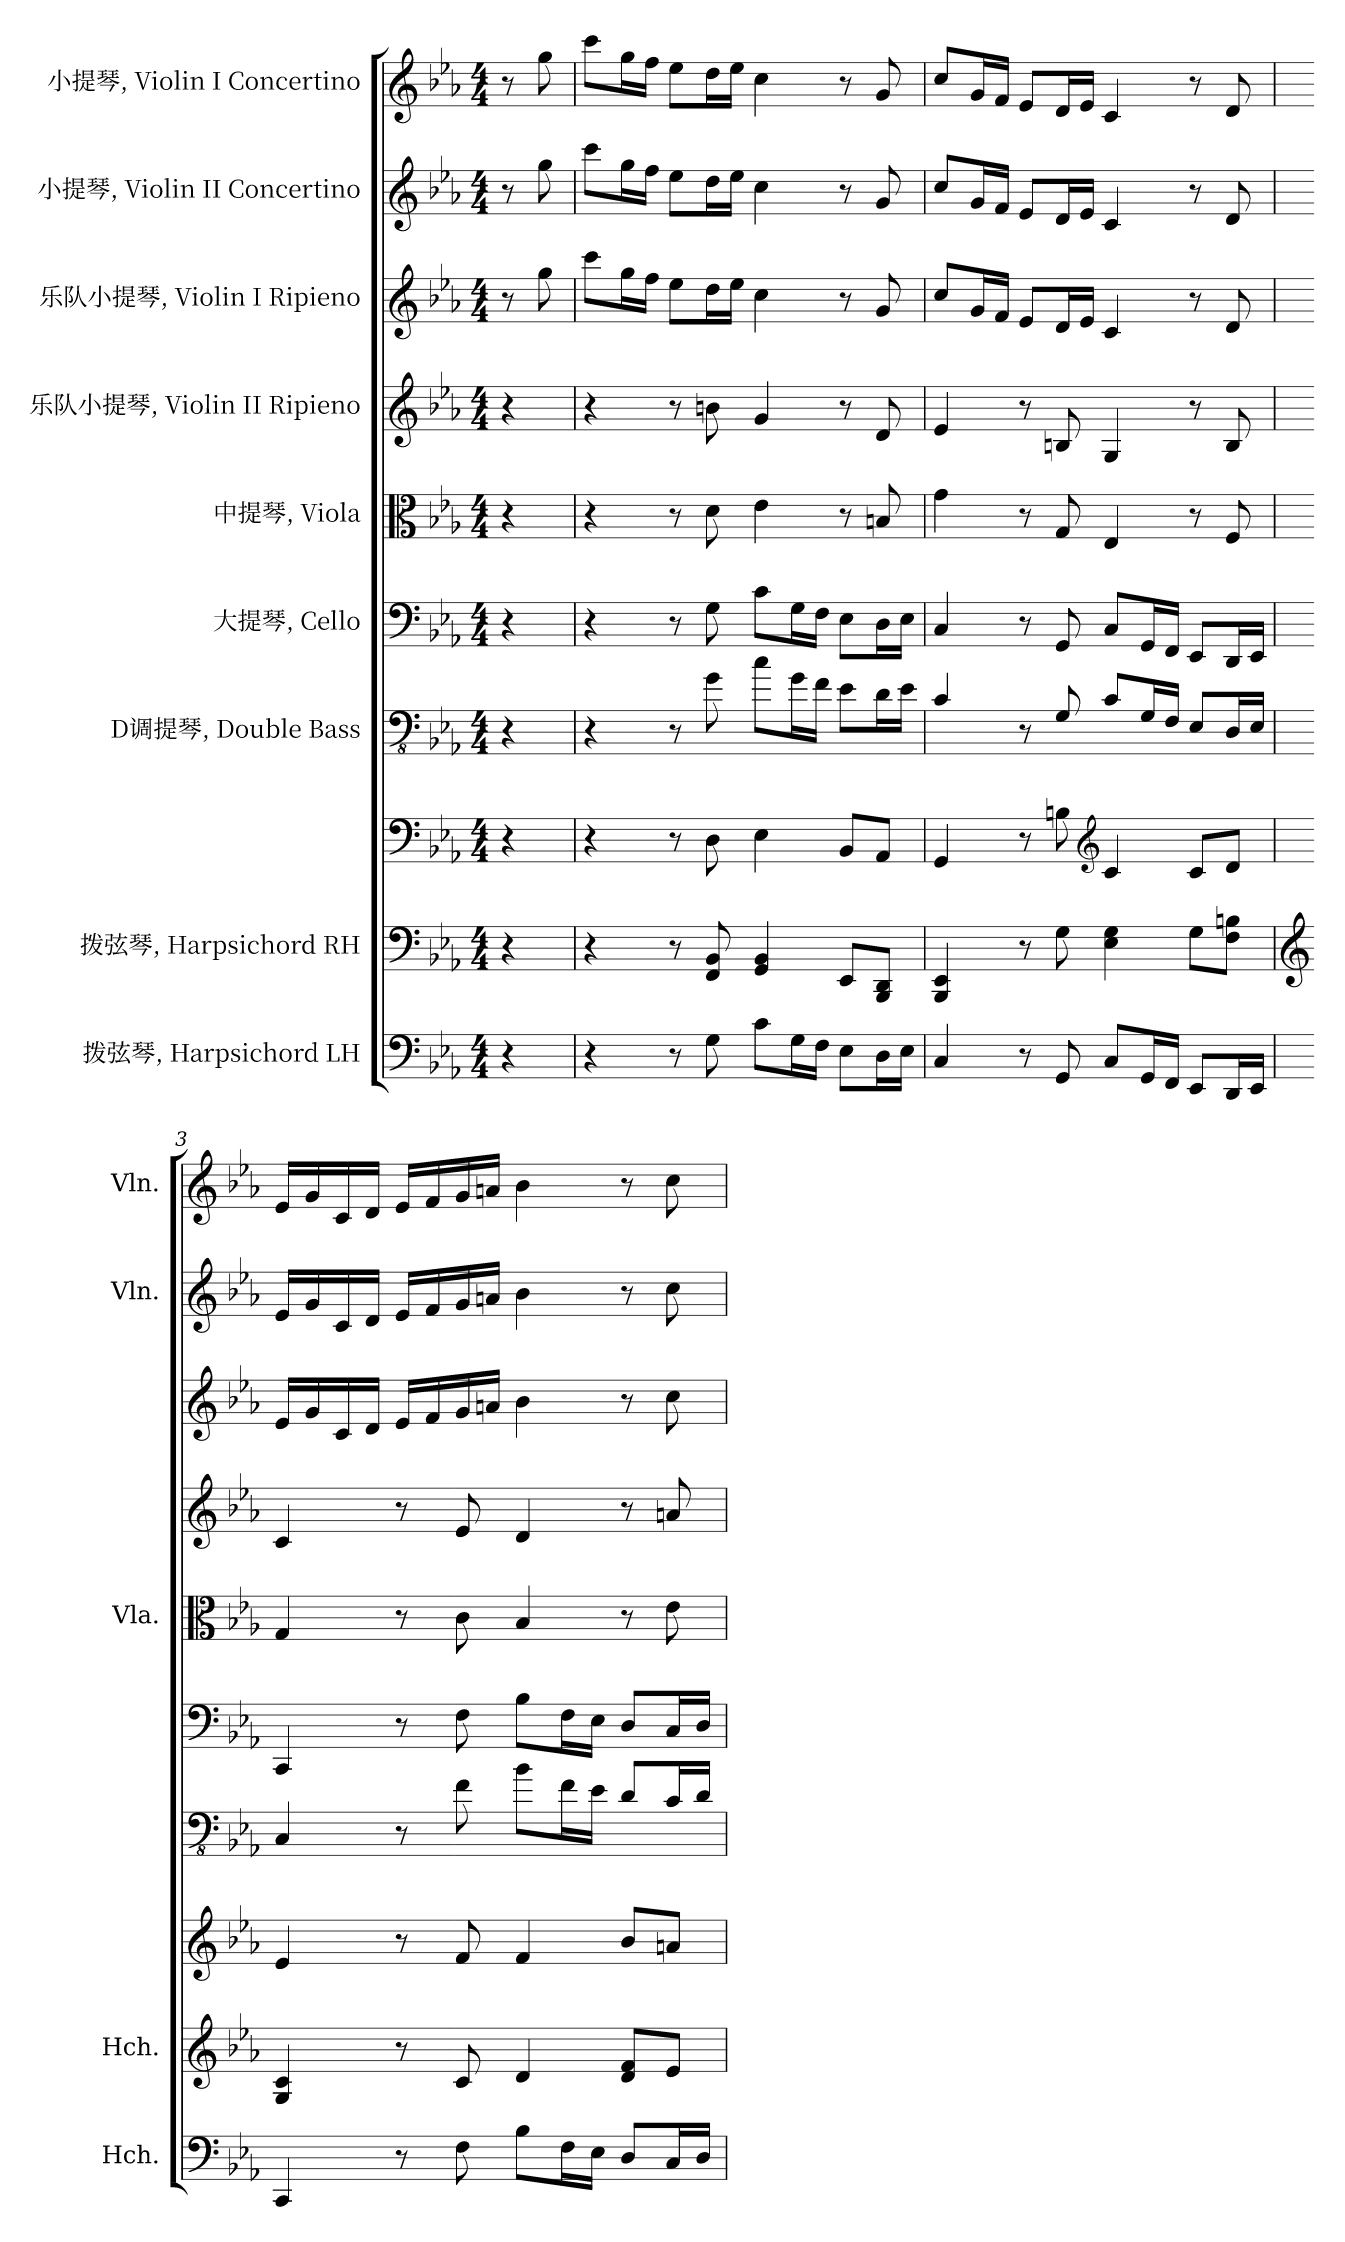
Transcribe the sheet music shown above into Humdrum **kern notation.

**kern	**kern	**kern	**kern	**kern	**kern	**kern	**kern	**kern	**kern
*part9	*part8	*part8	*part7	*part6	*part5	*part4	*part3	*part2	*part1
*staff10	*staff9	*staff8	*staff7	*staff6	*staff5	*staff4	*staff3	*staff2	*staff1
*I"拨弦琴, Harpsichord LH	*I"拨弦琴, Harpsichord RH	*	*I"D调提琴, Double Bass	*I"大提琴, Cello	*I"中提琴, Viola	*I"乐队小提琴, Violin II Ripieno	*I"乐队小提琴, Violin I Ripieno	*I"小提琴, Violin II Concertino	*I"小提琴, Violin I Concertino
*I'Hch.	*I'Hch.	*	*	*	*I'Vla.	*	*	*I'Vln.	*I'Vln.
*clefF4	*clefF4	*clefF4	*clefFv4	*clefF4	*clefC3	*clefG2	*clefG2	*clefG2	*clefG2
*	*	*	*ITrd7c12	*	*	*	*	*	*
*k[b-e-a-]	*k[b-e-a-]	*k[b-e-a-]	*k[b-e-a-]	*k[b-e-a-]	*k[b-e-a-]	*k[b-e-a-]	*k[b-e-a-]	*k[b-e-a-]	*k[b-e-a-]
*M4/4	*M4/4	*M4/4	*M4/4	*M4/4	*M4/4	*M4/4	*M4/4	*M4/4	*M4/4
*MM95	*MM95	*MM95	*MM95	*MM95	*MM95	*MM95	*MM95	*MM95	*MM95
=	=	=	=	=	=	=	=	=	=
4r	4r	4r	4r	4r	4r	4r	8r	8r	8r
.	.	.	.	.	.	.	8gg\	8gg\	8gg\
=1	=1	=1	=1	=1	=1	=1	=1	=1	=1
4r	4r	4r	4r	4r	4r	4r	8ccc\L	8ccc\L	8ccc\L
.	.	.	.	.	.	.	16gg\L	16gg\L	16gg\L
.	.	.	.	.	.	.	16ff\JJ	16ff\JJ	16ff\JJ
8r	8r	8r	8r	8r	8r	8r	8ee-\L	8ee-\L	8ee-\L
8G\	8FF/ 8BB-/	8D\	8GG\	8G\	8d\	8bn\	16dd\L	16dd\L	16dd\L
.	.	.	.	.	.	.	16ee-\JJ	16ee-\JJ	16ee-\JJ
8c\L	4GG/ 4BB-/	4E-\	8C\L	8c\L	4e-\	4g/	4cc\	4cc\	4cc\
16G\L	.	.	16GG\L	16G\L	.	.	.	.	.
16F\JJ	.	.	16FF\JJ	16F\JJ	.	.	.	.	.
8E-\L	8EE-/L	8BB-/L	8EE-\L	8E-\L	8r	8r	8r	8r	8r
16D\L	8BBB-/ 8DD/J	8AA-/J	16DD\L	16D\L	8Bn/	8d/	8g/	8g/	8g/
16E-\JJ	.	.	16EE-\JJ	16E-\JJ	.	.	.	.	.
!!LO:PB:g=z
=2	=2	=2	=2	=2	=2	=2	=2	=2	=2
4C/	4BBB-/ 4EE-/	4GG/	4CC/	4C/	4g\	4e-/	8cc/L	8cc/L	8cc/L
.	.	.	.	.	.	.	16g/L	16g/L	16g/L
.	.	.	.	.	.	.	16f/JJ	16f/JJ	16f/JJ
8r	8r	8r	8r	8r	8r	8r	8e-/L	8e-/L	8e-/L
8GG/	8G\	8Bn\	8GGG/	8GG/	8G/	8Bn/	16d/L	16d/L	16d/L
.	.	.	.	.	.	.	16e-/JJ	16e-/JJ	16e-/JJ
*	*	*clefG2	*	*	*	*	*	*	*
8C/L	4E-\ 4G\	4c/	8CC/L	8C/L	4E-/	4G/	4c/	4c/	4c/
16GG/L	.	.	16GGG/L	16GG/L	.	.	.	.	.
16FF/JJ	.	.	16FFF/JJ	16FF/JJ	.	.	.	.	.
8EE-/L	8G\L	8c/L	8EEE-/L	8EE-/L	8r	8r	8r	8r	8r
16DD/L	8F\ 8Bn\J	8d/J	16DDD/L	16DD/L	8F/	8B/	8d/	8d/	8d/
16EE-/JJ	.	.	16EEE-/JJ	16EE-/JJ	.	.	.	.	.
=3	=3	=3	=3	=3	=3	=3	=3	=3	=3
*	*clefG2	*	*	*	*	*	*	*	*
4CC/	4G/ 4c/	4e-/	4CCC/	4CC/	4G/	4c/	16e-/LL	16e-/LL	16e-/LL
.	.	.	.	.	.	.	16g/	16g/	16g/
.	.	.	.	.	.	.	16c/	16c/	16c/
.	.	.	.	.	.	.	16d/JJ	16d/JJ	16d/JJ
8r	8r	8r	8r	8r	8r	8r	16e-/LL	16e-/LL	16e-/LL
.	.	.	.	.	.	.	16f/	16f/	16f/
8F\	8c/	8f/	8FF\	8F\	8c\	8e-/	16g/	16g/	16g/
.	.	.	.	.	.	.	16an/JJ	16an/JJ	16an/JJ
8B-\L	4d/	4f/	8BB-\L	8B-\L	4B-/	4d/	4b-\	4b-\	4b-\
16F\L	.	.	16FF\L	16F\L	.	.	.	.	.
16E-\JJ	.	.	16EE-\JJ	16E-\JJ	.	.	.	.	.
8D/L	8d/ 8f/L	8b-/L	8DD/L	8D/L	8r	8r	8r	8r	8r
16C/L	8e-/J	8an/J	16CC/L	16C/L	8e-\	8an/	8cc\	8cc\	8cc\
16D/JJ	.	.	16DD/JJ	16D/JJ	.	.	.	.	.
=	=	=	=	=	=	=	=	=	=
*-	*-	*-	*-	*-	*-	*-	*-	*-	*-
